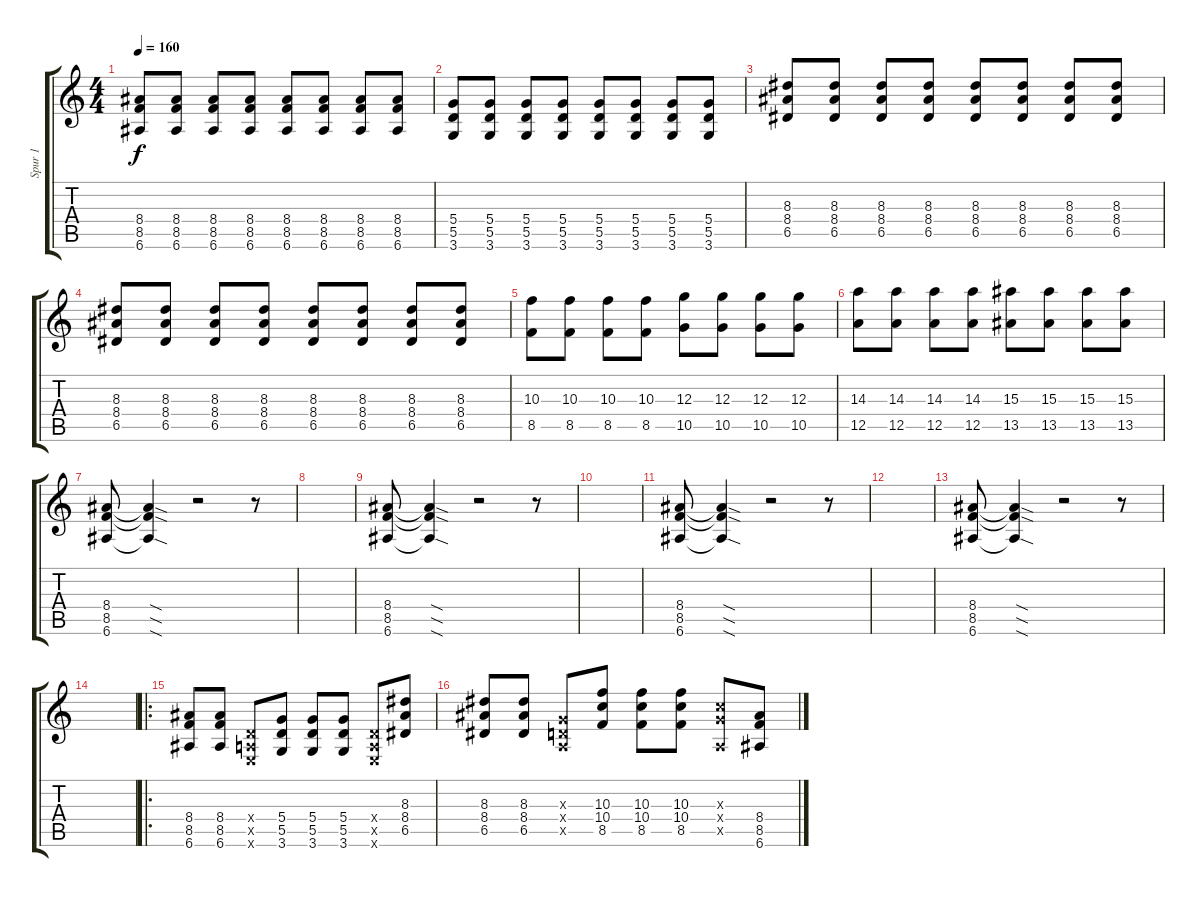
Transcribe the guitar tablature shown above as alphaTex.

\track ("Spur 1" "Spur 1") {instrument distortionguitar}
\staff {score tabs}
\tuning (E4 B3 G3 D3 A2 E2) {hide}
\ts (4 4)
\tempo 160
\clef g2
\ks c
(8.4 8.5 6.6).8{dy f} (8.4 8.5 6.6).8 (8.4 8.5 6.6).8 (8.4 8.5 6.6).8 (8.4 8.5 6.6).8 (8.4 8.5 6.6).8 (8.4 8.5 6.6).8 (8.4 8.5 6.6).8 |
(5.4 5.5 3.6).8 (5.4 5.5 3.6).8 (5.4 5.5 3.6).8 (5.4 5.5 3.6).8 (5.4 5.5 3.6).8 (5.4 5.5 3.6).8 (5.4 5.5 3.6).8 (5.4 5.5 3.6).8 |
(8.3 8.4 6.5).8 (8.3 8.4 6.5).8 (8.3 8.4 6.5).8 (8.3 8.4 6.5).8 (8.3 8.4 6.5).8 (8.3 8.4 6.5).8 (8.3 8.4 6.5).8 (8.3 8.4 6.5).8 |
(8.3 8.4 6.5).8 (8.3 8.4 6.5).8 (8.3 8.4 6.5).8 (8.3 8.4 6.5).8 (8.3 8.4 6.5).8 (8.3 8.4 6.5).8 (8.3 8.4 6.5).8 (8.3 8.4 6.5).8 |
(10.3 8.5).8 (10.3 8.5).8 (10.3 8.5).8 (10.3 8.5).8 (12.3 10.5).8 (12.3 10.5).8 (12.3 10.5).8 (12.3 10.5).8 |
(14.3 12.5).8 (14.3 12.5).8 (14.3 12.5).8 (14.3 12.5).8 (15.3 13.5).8 (15.3 13.5).8 (15.3 13.5).8 (15.3 13.5).8 |
(8.4 8.5 6.6).8 (8.4{sod t} 8.5{sod t} 6.6{sod t}).4 r.2 r.8 |
|
(8.4 8.5 6.6).8 (8.4{sod t} 8.5{sod t} 6.6{sod t}).4 r.2 r.8 |
|
(8.4 8.5 6.6).8 (8.4{sod t} 8.5{sod t} 6.6{sod t}).4 r.2 r.8 |
|
(8.4 8.5 6.6).8 (8.4{sod t} 8.5{sod t} 6.6{sod t}).4 r.2 r.8 |
|
\ro
(8.4 8.5 6.6).8 (8.4 8.5 6.6).8 (0.4{x} 0.5{x} 0.6{x}).8 (5.4 5.5 3.6).8 (5.4 5.5 3.6).8 (5.4 5.5 3.6).8 (0.4{x} 0.5{x} 0.6{x}).8 (8.3 8.4 6.5).8 |
(8.3 8.4 6.5).8 (8.3 8.4 6.5).8 (0.3{x} 0.4{x} 0.5{x}).8 (10.3 10.4 8.5).8 (10.3 10.4 8.5).8 (10.3 10.4 8.5).8 (0.3{x} 10.4{x} 0.5{x}).8 (8.4 8.5 6.6).8
